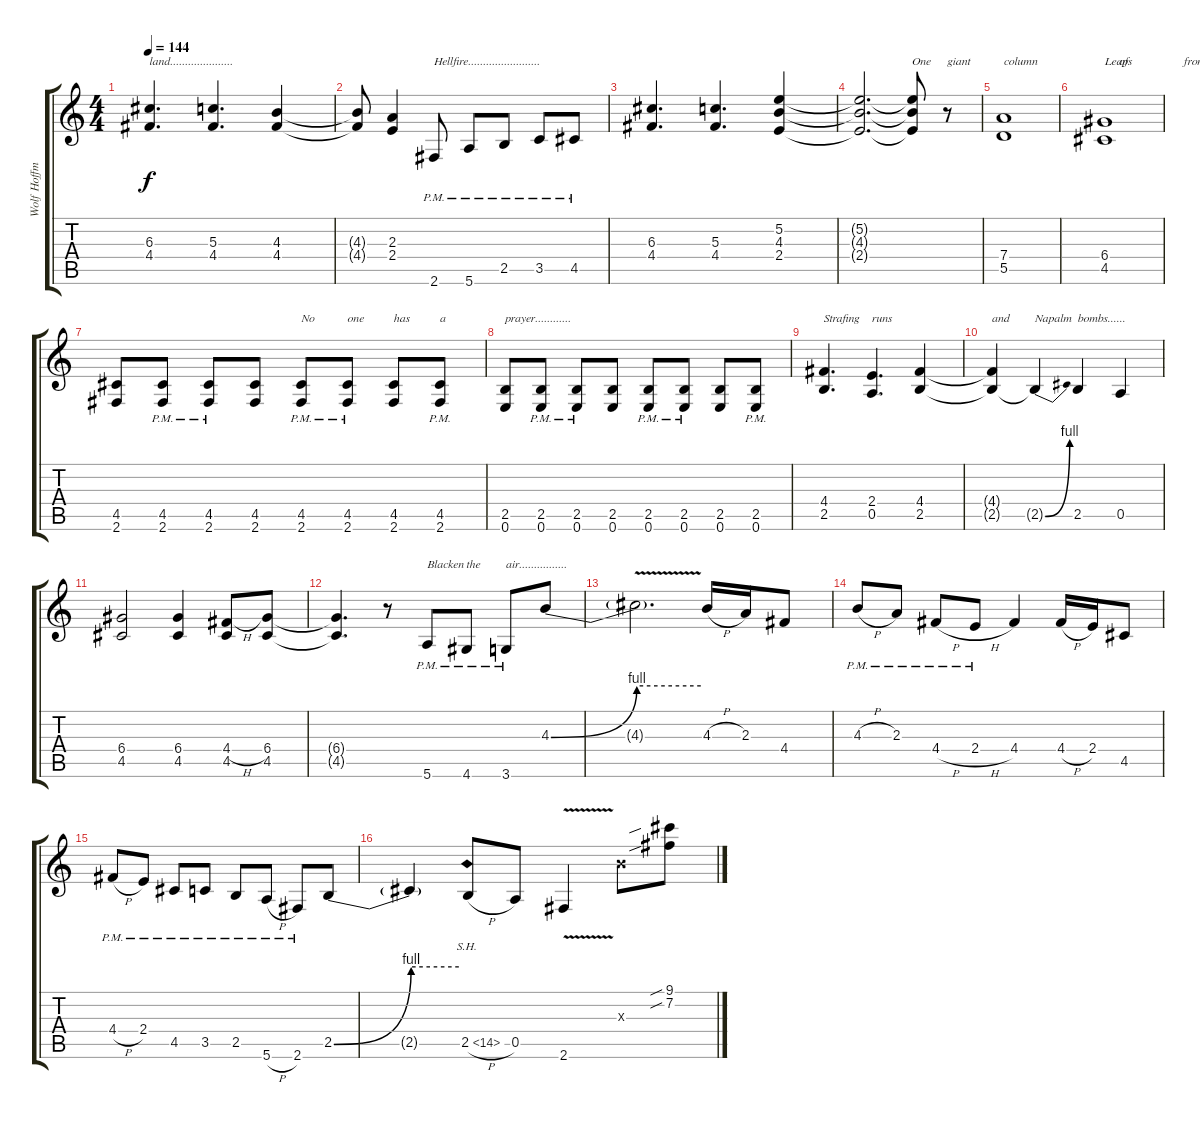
\track ("Wolf Hoffmann" "Wolf Hoffm") {instrument distortionguitar}
\staff {score tabs}
\tuning (E4 B3 G3 D3 A2 E2) {hide}
\ts (4 4)
\tempo 144
\clef g2
\ks c
(6.3 4.4).4{d txt "land....................." dy f} (5.3 4.4).4{d} (4.3 4.4).4 |
(4.3{t} 4.4{t}).8 (2.3 2.4).4 2.6{pm}.8{txt "Hellfire........................"} 5.6{pm}.8 2.5{pm}.8 3.5{pm}.8 4.5{pm}.8 |
(6.3 4.4).4{d} (5.3 4.4).4{d} (5.2 4.3 2.4).4 |
(5.2{t} 4.3{t} 2.4{t}).2{d} (5.2{t} 4.3{t} 2.4{t}).8{txt "One"} r.8{txt "giant"} |
(7.4 5.5).1{txt "column                           of                        flames............"} |
(6.4 4.5).1{txt "Leaps                 from             the               furnace"} |
(4.5 2.6).8 (4.5{pm} 2.6{pm}).8 (4.5{pm} 2.6{pm}).8 (4.5 2.6).8 (4.5{pm} 2.6{pm}).8{txt "No"} (4.5{pm} 2.6{pm}).8{txt "one"} (4.5 2.6).8{txt "has"} (4.5{pm} 2.6{pm}).8{txt "a"} |
(2.5 0.6).8{txt "prayer............"} (2.5{pm} 0.6{pm}).8 (2.5{pm} 0.6{pm}).8 (2.5 0.6).8 (2.5{pm} 0.6{pm}).8 (2.5{pm} 0.6{pm}).8 (2.5 0.6).8 (2.5{pm} 0.6{pm}).8 |
(4.4 2.5).4{d txt "Strafing"} (2.4 0.5).4{d txt "runs"} (4.4 2.5).4 |
(4.4{t} 2.5{t}).4{txt "and"} 2.5{be (bend 0 0 60 4) t}.4{txt "Napalm"} 2.5.4{txt "bombs......"} 0.5.4 |
(6.4 4.5).2 (6.4 4.5).4 (4.4{h} 4.5).8 (6.4 4.5).8 |
(6.4{t} 4.5{t}).4{d} r.8 5.6{pm}.8{txt "Blacken"} 4.6{pm}.8{txt "the"} 3.6{pm}.8{txt "air................"} 4.3{be (bend 0 0 60 4)}.8 |
4.3{be (hold 0 4 60 4) v t}.2{d} 4.3{h}.16 2.3.16 4.4.8 |
4.3{h pm}.8 2.3{pm}.8 4.4{h pm}.8 2.4{h pm}.8 4.4.4 4.4{h}.16 2.4.16 4.5.8 |
4.4{h pm}.8 2.4{pm}.8 4.5{pm}.8 3.5{pm}.8 2.5{pm}.8 5.6{h pm}.8 2.6{pm}.8 2.5{be (bend 0 0 60 4)}.8 |
2.5{be (hold 0 4 60 4) t}.4 2.5{sh 12 h}.8 0.5.8 2.6{v}.4 4.3{x}.8 (9.1{sib} 7.2{sib}).8
